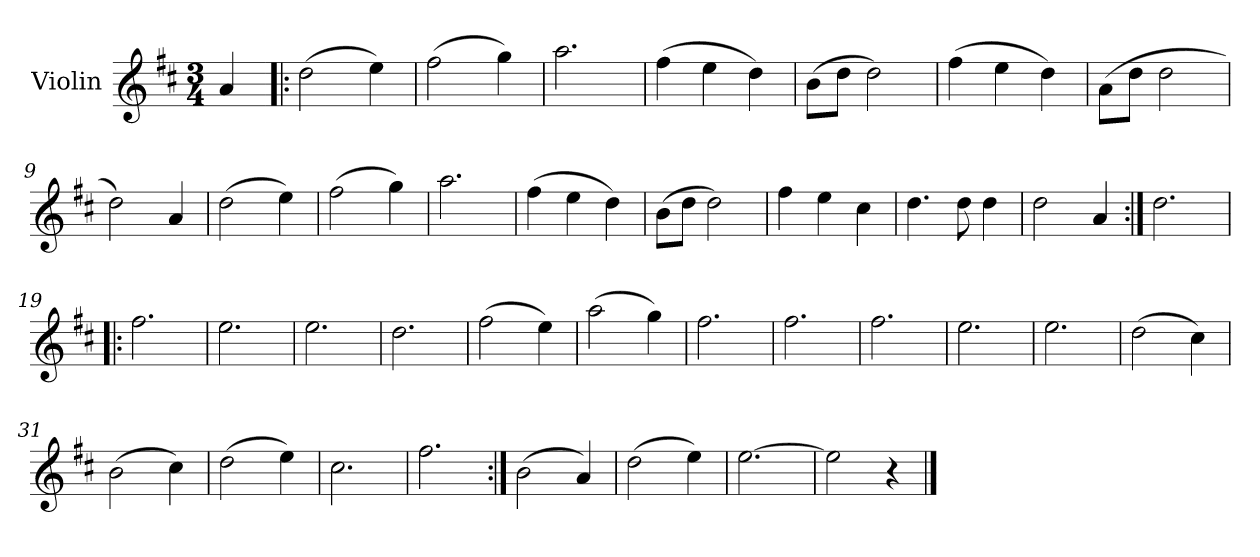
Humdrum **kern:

**kern
*part1
*staff1
*I"Violin
*I'Vln.
*clefG2
*k[f#c#]
*M3/4
=1
4a/
=2!|:
(2dd\
4ee\)
=3
(2ff#\
4gg\)
=4
2.aa\
=5
(4ff#\
4ee\
4dd\)
=6
(8b\L
8dd\J
2dd\)
=7
(4ff#\
4ee\
4dd\)
=8
(8a\L
8dd\J
2dd\
=9
2dd\)
4a/
!!LO:LB:g=z
=10
(2dd\
4ee\)
=11
(2ff#\
4gg\)
=12
2.aa\
=13
(4ff#\
4ee\
4dd\)
=14
(8b\L
8dd\J
2dd\)
=15
4ff#\
4ee\
4cc#\
=16
4.dd\
8dd\
4dd\
=17
2dd\
4a/
!!LO:LB:g=z
=18:|!
2.dd\
=19!|:
2.ff#\
=20
2.ee\
=21
2.ee\
=22
2.dd\
=23
(2ff#\
4ee\)
=24
(2aa\
4gg\)
=25
2.ff#\
=26
2.ff#\
!!LO:LB:g=z
=27
2.ff#\
=28
2.ee\
=29
2.ee\
=30
(2dd\
4cc#\)
=31
(2b\
4cc#\)
=32
(2dd\
4ee\)
=33
2.cc#\
=34
2.ff#\
=35:|!
(2b\
4a/)
=36
(2dd\
4ee\)
!!LO:LB:g=z
=37
[2.ee\
=38
2ee\]
4r
==
*-
